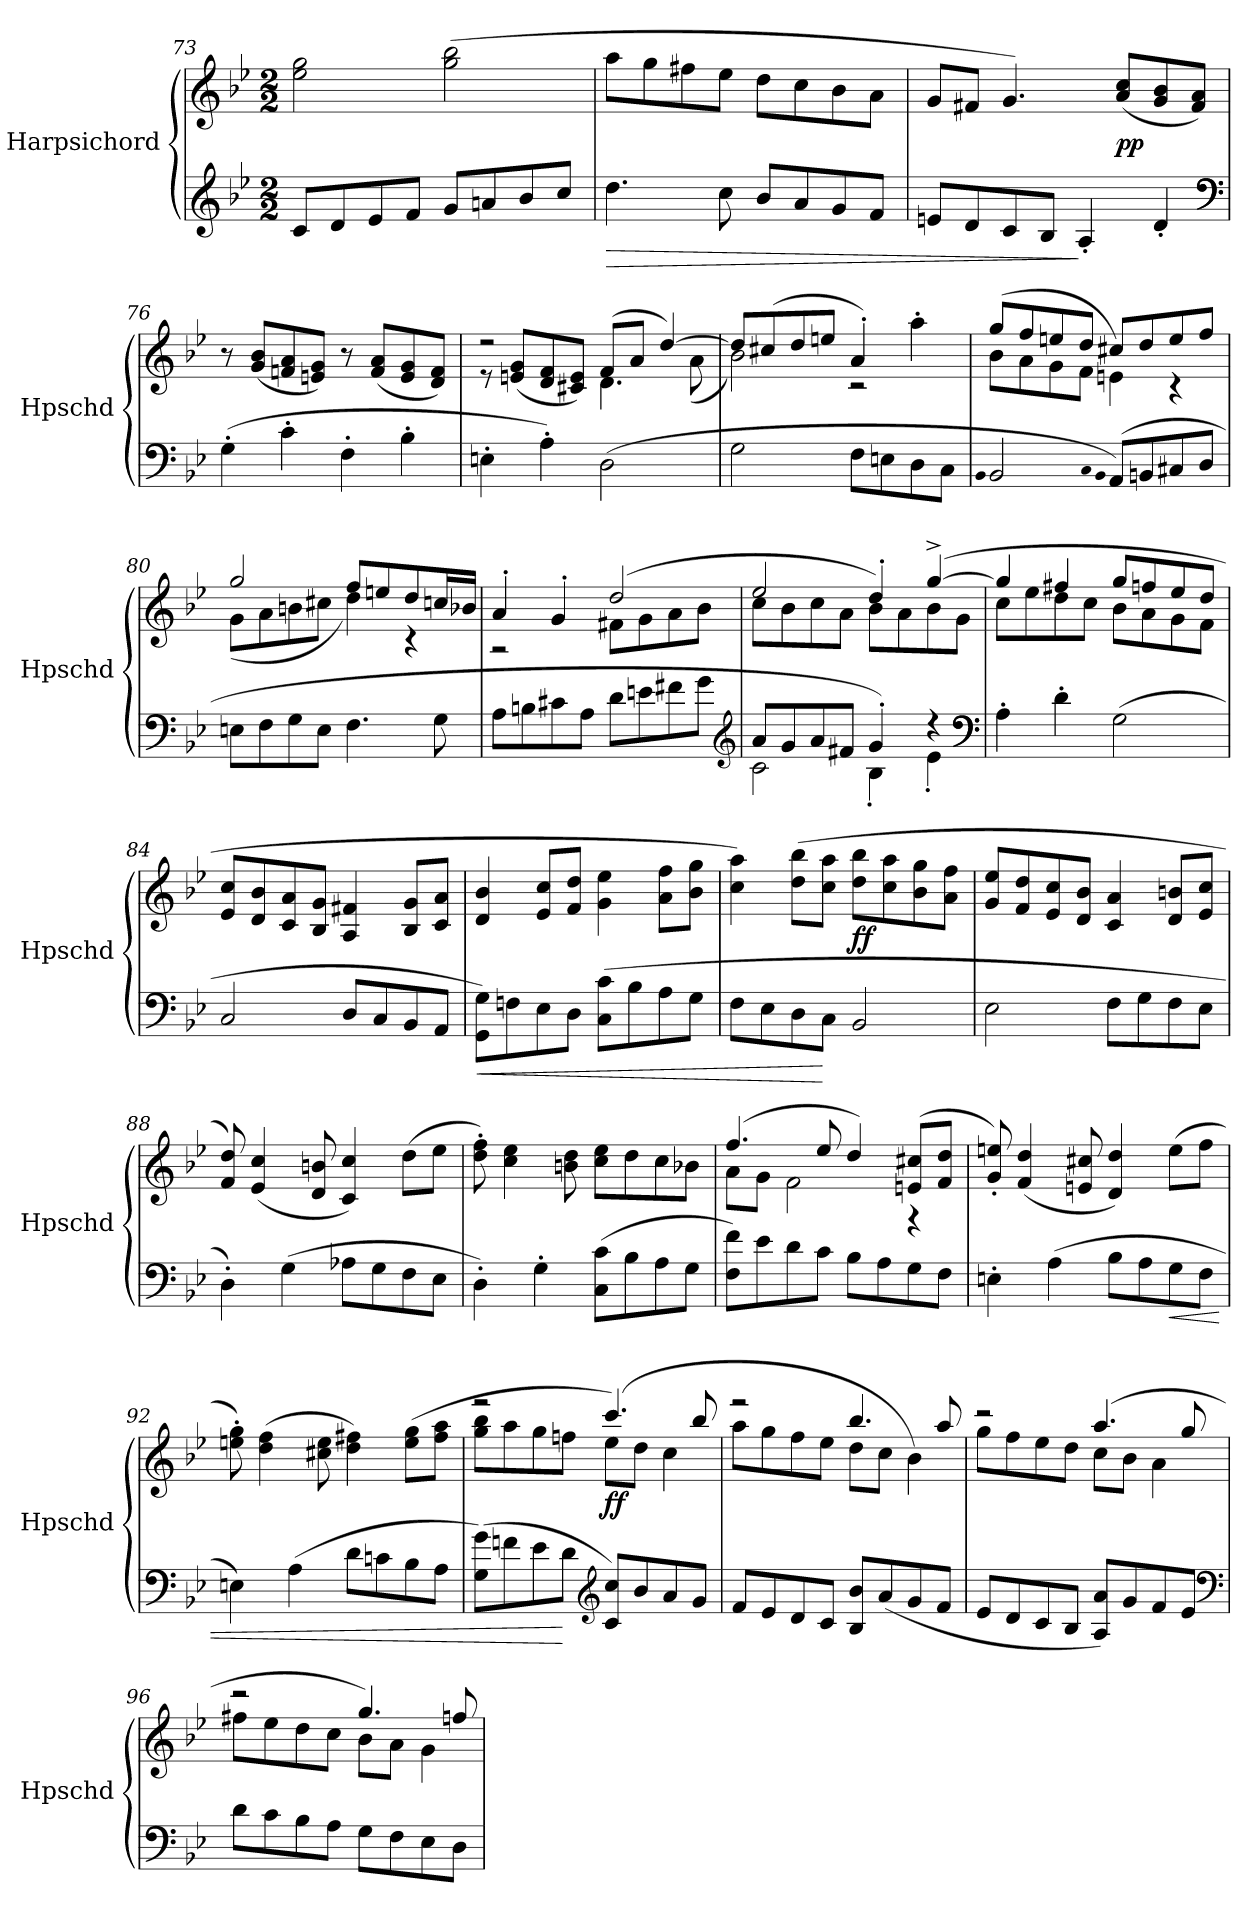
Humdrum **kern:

**kern	**kern	**dynam
*part1	*part1	*part1
*staff2	*staff1	*staff1/2
*I"Harpsichord	*	*
*I'Hpschd	*	*
*clefG2	*clefG2	*
*k[b-e-]	*k[b-e-]	*
*g:	*g:	*
*M2/2	*M2/2	*
=73	=73	=73
8c/L	2ee-\ 2gg\	.
8d/	.	.
8e-/	.	.
8f/J	.	.
8g/L	(2gg\ 2bb-\	.
8an/	.	.
8b-/	.	.
8cc/J	.	.
=74	=74	=74
!	!	!LO:HP:b=2
4.dd\	8aa\L	>
.	8gg\	.
.	8ff#X\	.
8cc\	8ee-\J	.
8b-/L	8dd\L	.
8a/	8cc\	.
8g/	8b-\	.
8f/J	8a\J	.
=75	=75	=75
*^	*	*
8en/L	2ryy	8g/L	.
8d/	.	8f#X/J	.
8c/	.	4.g/)	.
8B-/J	.	.	.
4A'/	8ryy	.	]
.	4.ryy	(8a/ 8cc/L	p p
4d'/	.	8g/ 8b-/	.
.	.	8f#/ 8a/J)	.
*clefF4	*	*	*
*v	*v	*	*
=76	=76	=76
(4G'\	8r	.
.	(8g/ 8b-/L	.
4c'\	8fn/ 8a/	.
.	8en/ 8g/J)	.
4F'\	8r	.
.	(8f/ 8a/L	.
4B-'\	8e/ 8g/	.
.	8d/ 8f/J)	.
=77	=77	=77
*	*^	*
4En'\	2r	8r	.
.	.	(8en/ 8g/L	.
4A'\)	.	8d/ 8f/	.
.	.	8c#X/ 8e/J)	.
(2D\	(8f/L	4.d\	mf mf
.	8a/J	.	.
.	[4dd/)	.	.
.	.	(8a\	.
=78	=78	=78	=78
2G\	8dd/L]	2b-\)	.
.	(8cc#X/	.	.
.	8dd/	.	.
.	8een/J	.	.
8F\L	4a'/)	2r	.
8En\	.	.	.
8D\	4aa'\	.	.
8C\J	.	.	.
=79	=79	=79	=79
qBB-	.	.	.
2BB-/	(8gg/L	8b-\L	.
.	8ff/	8a\	.
.	8een/	8g\	.
.	8dd/J	8f\J	.
qC	.	.	.
qBB-	.	.	.
(8AA/L)	8cc#X/L	4en\)	.
8BBn/	8dd/	.	.
8C#X/	8ee/	4r	.
8D/J	8ff/J	.	.
=80	=80	=80	=80
8En\L	2gg/	(8g\L	.
8F\	.	8a\	.
8G\	.	8bn\	.
8E\J	.	8cc#X\J	.
4.F\	8ff/L	4dd\)	.
.	8een/	.	.
.	8dd/	4r	.
8G\	16ccn/L	.	.
.	16b-X/JJ	.	.
=81	=81	=81	=81
8A\L	4a'/	2r	.
8Bn\	.	.	.
8c#X\	4g'/	.	.
8A\J	.	.	.
8d\L	(2dd/	8f#X\L	.
8en\	.	8g\	.
8f#X\	.	8a\	.
8g\J	.	8b-\J	.
*clefG2	*	*	*
=82	=82	=82	=82
*^	*	*	*
8a/L	2c\	2ee-/	8cc\L	.
8g/	.	.	8b-\	.
8a/	.	.	8cc\	.
8f#X/J	.	.	8a\J	.
4g'/)	4B-'\	4dd'/)	8b-\L	.
.	.	.	8a\	.
4r	4e-'\	([4gg^/	8b-\	.
.	.	.	8g\J	.
*v	*v	*	*	*
*clefF4	*	*	*
=83	=83	=83	=83
4A'\	4gg/]	8cc\L	.
.	.	8ee-\	.
4d'\	4ff#X/	8dd\	.
.	.	8cc\J	.
(2G\	8gg/L	8b-\L	.
.	8ffn/	8a\	.
.	8ee-/	8g\	.
.	8dd/J	8f\J	.
*	*v	*v	*
=84	=84	=84
2C/	8e-/ 8cc/L	.
.	8d/ 8b-/	.
.	8c/ 8a/	.
.	8B-/ 8g/J	.
8D/L	4A/ 4f#X/	.
8C/	.	.
8BB-/	8B-/ 8g/L	.
8AA/J	8c/ 8a/J	.
=85	=85	=85
!	!	!LO:HP:b=2
!	!	!LO:HP:n=1:b
8GG\ 8G\L)	4d/ 4b-/	< <
8Fn\	.	.
8E-\	8e-/ 8cc/L	.
8D\J	8f/ 8dd/J	.
(8C\ 8c\L	4g\ 4ee-\	.
8B-\	.	.
8A\	8a\ 8ff\L	.
8G\J	8b-\ 8gg\J	.
=86	=86	=86
8F\L	4cc\ 4aa\)	.
8E-\	.	.
8D\	(8dd\ 8bb-\L	.
8C\J	8cc\ 8aa\J	[ [
2BB-/	8dd\ 8bb-\L	f f
.	8cc\ 8aa\	.
.	8b-\ 8gg\	.
.	8a\ 8ff\J	.
=87	=87	=87
2E-\	8g/ 8ee-/L	.
.	8f/ 8dd/	.
.	8e-/ 8cc/	.
.	8d/ 8b-/J	.
8F\L	4c/ 4a/	.
8G\	.	.
8F\	8d/ 8bn/L	.
8E-\J	8e-/ 8cc/J	.
=88	=88	=88
4D'\)	8f/ 8dd/)	.
.	(4e-/ 4cc/	.
(4G\	.	.
.	8d/ 8bn/	.
8A-X\L	4c/ 4cc/)	.
8G\	.	.
8F\	(8dd\L	mf mf
8E-\J	8ee-\J	.
=89	=89	=89
4D'\)	8dd'\ 8ff'\)	.
.	4cc\ 4ee-\	.
4G'\	.	.
.	8bn\ 8dd\	.
(8C\ 8c\L	8cc\ 8ee-\L	.
8B-\	8dd\	.
8A\	8cc\	.
8G\J	8b-X\J	.
=90	=90	=90
*	*^	*
8F\ 8f\L)	(4.ff/	8a\L	.
8e-\	.	8g\J	.
8d\	.	2f\	.
8c\J	8ee-/	.	.
8B-\L	4dd/)	.	.
8A\	.	.	.
8G\	(8en/ 8cc#X/L	4r	.
8F\J	8f/ 8dd/J	.	.
*	*v	*v	*
=91	=91	=91
4En'\	8g'/ 8een'/)	.
.	(4f/ 4dd/	.
(4A\	.	.
.	8en/ 8cc#X/	.
8B-\L	4d/ 4dd/)	.
8A\	.	.
!	!	!LO:HP:b=2
!	!	!LO:HP:n=1:b
8G\	(8ee\L	< <
8F\J	8ff\J	.
=92	=92	=92
4En\)	8een'\ 8gg'\)	.
.	(4dd\ 4ff\	.
(4A\	.	.
.	8cc#X\ 8ee\	.
8d\L	4dd\ 4ff#X\)	.
8cn\	.	.
8B-\	(8ee\ 8gg\L	.
8A\J	8ff#\ 8aa\J	.
=93	=93	=93
*	*^	*
(8G\ 8g\L)	2r	8gg\ 8bb-\L	.
8fn\	.	8aa\	.
8e-\	.	8gg\	.
8d\J	.	8ffn\J	[ [
*clefG2	*	*	*
8c/ 8cc/L)	(4.ccc/)	8ee-\L	f f
8b-/	.	8dd\J	.
8a/	.	4cc\	.
8g/J	8bb-/	.	.
=94	=94	=94	=94
8f/L	2r	8aa\L	.
8e-/	.	8gg\	.
8d/	.	8ff\	.
8c/J	.	8ee-\J	.
8B-/ 8b-/L	4.bb-/	8dd\L	.
(8a/	.	8cc\J	.
8g/	.	4b-\)	.
8f/J	8aa/	.	.
=95	=95	=95	=95
8e-/L	2r	8gg\L	.
8d/	.	8ff\	.
8c/	.	8ee-\	.
8B-/J	.	8dd\J	.
8A/ 8a/L)	(4.aa/	8cc\L	.
8g/	.	8b-\J	.
8f/	.	4a\	.
8e-/J	8gg/	.	.
*clefF4	*	*	*
=96	=96	=96	=96
8d\L	2r	8ff#X\L	.
8c\	.	8ee-\	.
8B-\	.	8dd\	.
8A\J	.	8cc\J	.
8G\L	4.gg/)	8b-\L	.
8F\	.	8a\J	.
8E-\	.	4g\	.
8D\J	8ffn/	.	.
*	*v	*v	*
=	=	=
*-	*-	*-
